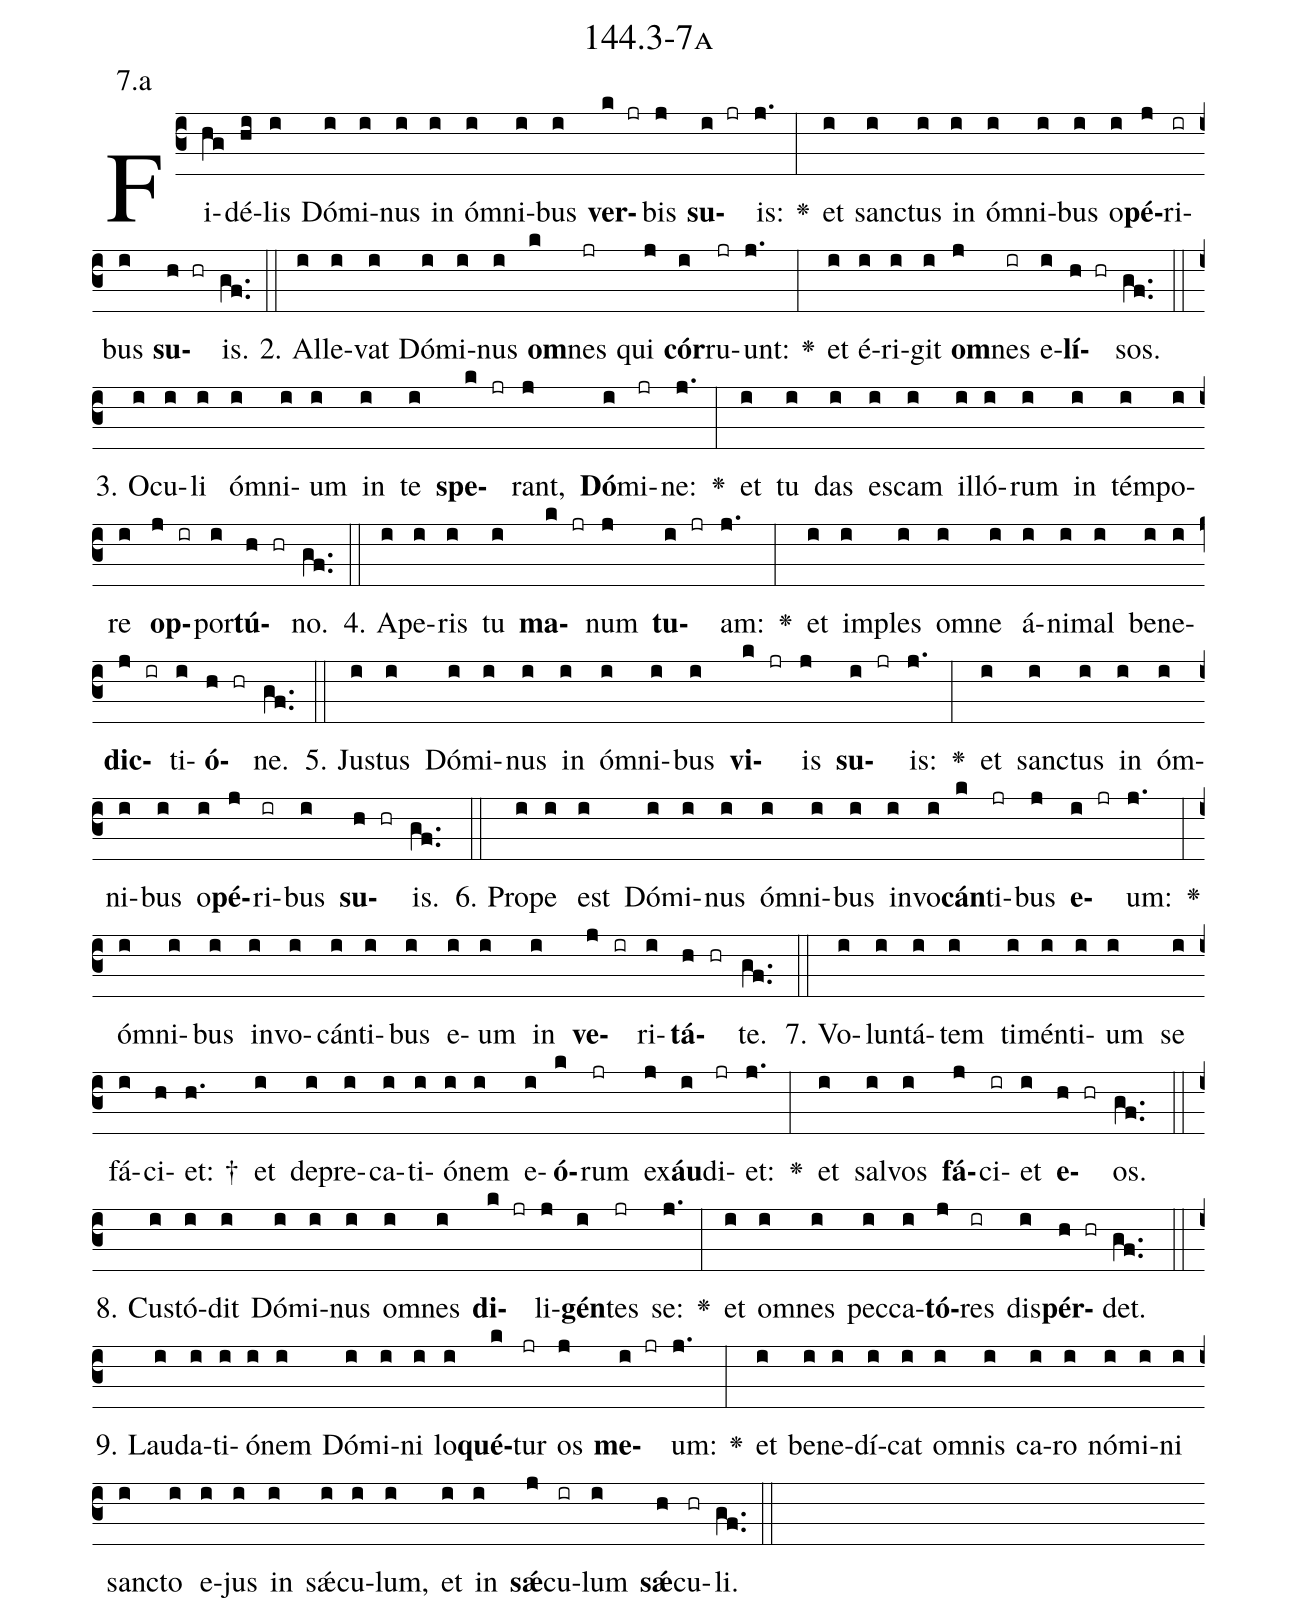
name: 144.3-7a;
annotation: 7.a;
%%
(c3)Fi(hg)dé(hi)lis(i) Dó(i)mi(i)nus(i) in(i) óm(i)ni(i)bus(i) <b>ver</b>(k jr)bis(j) <b>su</b>(i jr)is:(j.) <v>\greheightstar</v>(:) et(i) sanc(i)tus(i) in(i) óm(i)ni(i)bus(i) o(i)<b>pé</b>(j)ri(ir)bus(i) <b>su</b>(h hr)is.(gf..) (::)
2. Al(i)le(i)vat(i) Dó(i)mi(i)nus(i) <b>om</b>(k)nes(jr) qui(j) <b>cór</b>(i)ru(jr)unt:(j.) <v>\greheightstar</v>(:) et(i) é(i)ri(i)git(i) <b>om</b>(j)nes(ir) e(i)<b>lí</b>(h hr)sos.(gf..) (::)
3. O(i)cu(i)li(i) óm(i)ni(i)um(i) in(i) te(i) <b>spe</b>(k jr)rant,(j) <b>Dó</b>(i)mi(jr)ne:(j.) <v>\greheightstar</v>(:) et(i) tu(i) das(i) es(i)cam(i) il(i)ló(i)rum(i) in(i) tém(i)po(i)re(i) <b>op</b>(j ir)por(i)<b>tú</b>(h hr)no.(gf..) (::)
4. A(i)pe(i)ris(i) tu(i) <b>ma</b>(k jr)num(j) <b>tu</b>(i jr)am:(j.) <v>\greheightstar</v>(:) et(i) im(i)ples(i) om(i)ne(i) á(i)ni(i)mal(i) be(i)ne(i)<b>dic</b>(j ir)ti(i)<b>ó</b>(h hr)ne.(gf..) (::)
5. Jus(i)tus(i) Dó(i)mi(i)nus(i) in(i) óm(i)ni(i)bus(i) <b>vi</b>(k jr)is(j) <b>su</b>(i jr)is:(j.) <v>\greheightstar</v>(:) et(i) sanc(i)tus(i) in(i) óm(i)ni(i)bus(i) o(i)<b>pé</b>(j)ri(ir)bus(i) <b>su</b>(h hr)is.(gf..) (::)
6. Pro(i)pe(i) est(i) Dó(i)mi(i)nus(i) óm(i)ni(i)bus(i) in(i)vo(i)<b>cán</b>(k)ti(jr)bus(j) <b>e</b>(i jr)um:(j.) <v>\greheightstar</v>(:) óm(i)ni(i)bus(i) in(i)vo(i)cán(i)ti(i)bus(i) e(i)um(i) in(i) <b>ve</b>(j ir)ri(i)<b>tá</b>(h hr)te.(gf..) (::)
7. Vo(i)lun(i)tá(i)tem(i) ti(i)mén(i)ti(i)um(i) se(i) fá(i)ci(h)et: †(h.) et(i) de(i)pre(i)ca(i)ti(i)ó(i)nem(i) e(i)<b>ó</b>(k)rum(jr) ex(j)<b>áu</b>(i)di(jr)et:(j.) <v>\greheightstar</v>(:) et(i) sal(i)vos(i) <b>fá</b>(j)ci(ir)et(i) <b>e</b>(h hr)os.(gf..) (::)
8. Cus(i)tó(i)dit(i) Dó(i)mi(i)nus(i) om(i)nes(i) <b>di</b>(k jr)li(j)<b>gén</b>(i)tes(jr) se:(j.) <v>\greheightstar</v>(:) et(i) om(i)nes(i) pec(i)ca(i)<b>tó</b>(j)res(ir) dis(i)<b>pér</b>(h hr)det.(gf..) (::)
9. Lau(i)da(i)ti(i)ó(i)nem(i) Dó(i)mi(i)ni(i) lo(i)<b>qué</b>(k)tur(jr) os(j) <b>me</b>(i jr)um:(j.) <v>\greheightstar</v>(:) et(i) be(i)ne(i)dí(i)cat(i) om(i)nis(i) ca(i)ro(i) nó(i)mi(i)ni(i) sanc(i)to(i) e(i)jus(i) in(i) sǽ(i)cu(i)lum,(i) et(i) in(i) <b>sǽ</b>(j)cu(ir)lum(i) <b>sǽ</b>(h)cu(hr)li.(gf..) (::)
